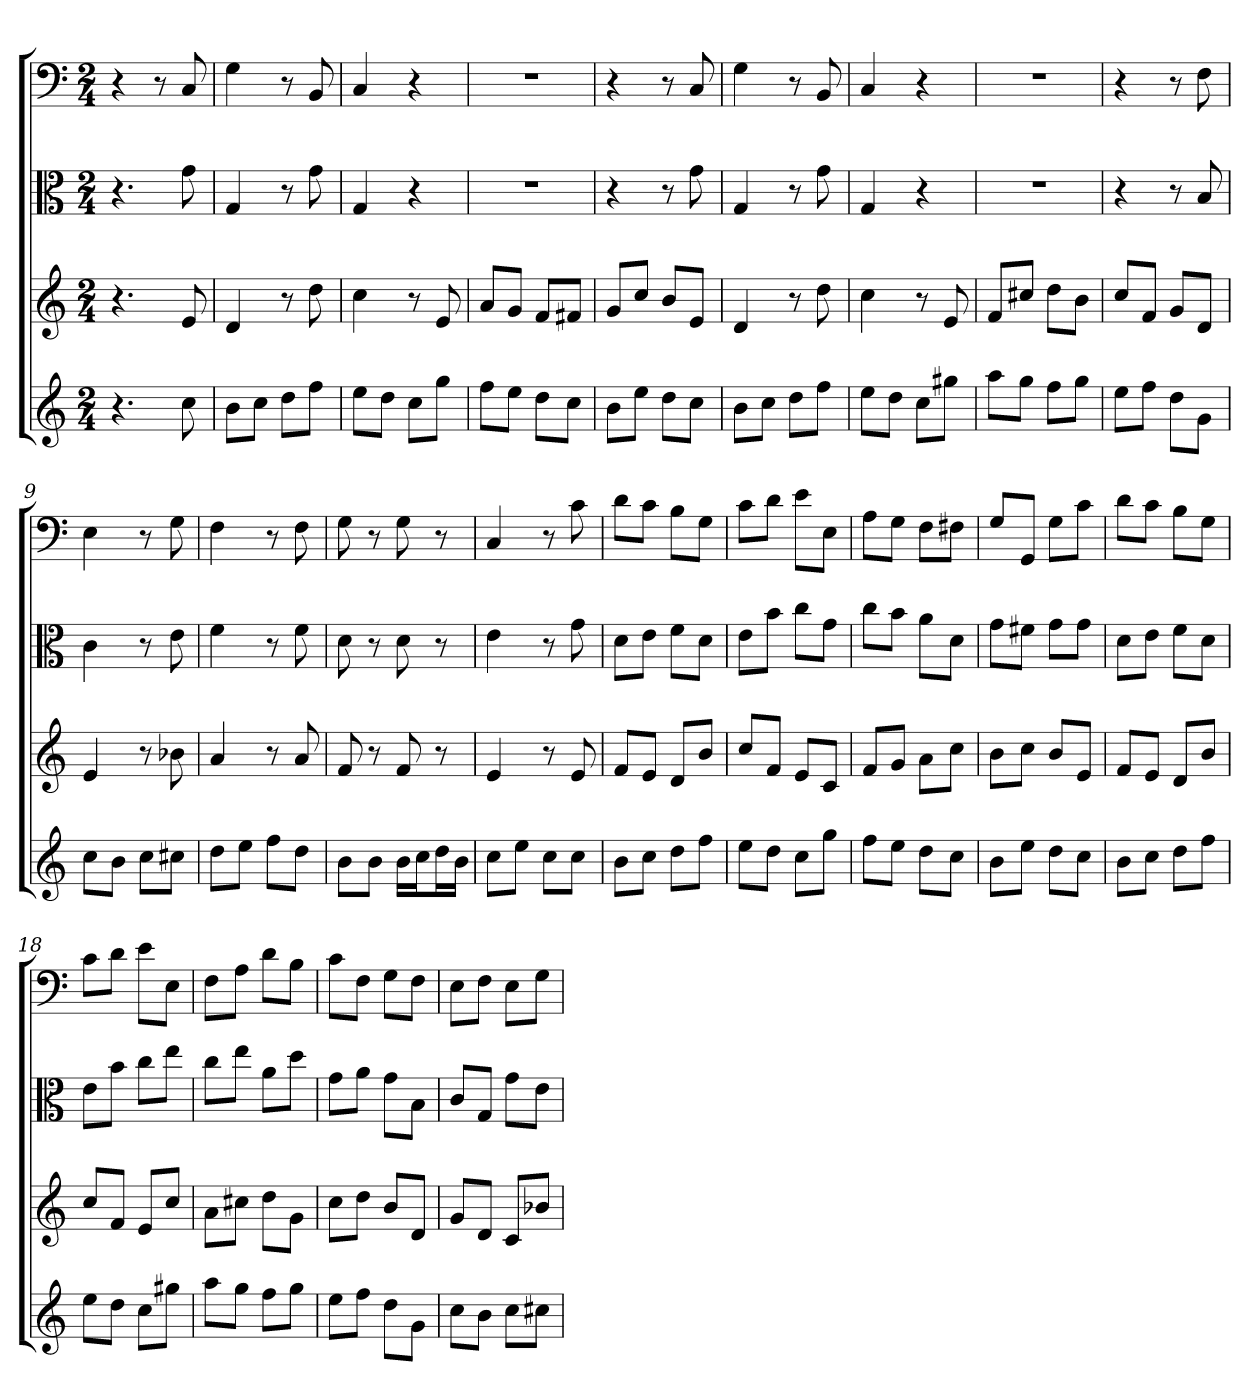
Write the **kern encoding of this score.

**kern	**kern	**kern	**kern
*part4	*part3	*part2	*part1
*staff4	*staff3	*staff2	*staff1
*	*	*clefC3	*clefF4
*k[]	*k[]	*k[]	*k[]
*C:	*C:	*C:	*C:
*M2/4	*M2/4	*M2/4	*M2/4
=	=	=	=
4.r	4.r	4.r	4r
.	.	.	8r
8cc	8e	8g	8C
=1	=1	=1	=1
8bL	4d	4G	4G
8ccJ	.	.	.
8ddL	8r	8r	8r
8ffJ	8dd	8g	8BB
=2	=2	=2	=2
8eeL	4cc	4G	4C
8ddJ	.	.	.
8ccL	8r	4r	4r
8ggJ	8e	.	.
=3	=3	=3	=3
8ffL	8aL	2r	2r
8eeJ	8gJ	.	.
8ddL	8fL	.	.
8ccJ	8f#XJ	.	.
=4	=4	=4	=4
8bL	8gL	4r	4r
8eeJ	8ccJ	.	.
8ddL	8bL	8r	8r
8ccJ	8eJ	8g	8C
=5	=5	=5	=5
8bL	4d	4G	4G
8ccJ	.	.	.
8ddL	8r	8r	8r
8ffJ	8dd	8g	8BB
=6	=6	=6	=6
8eeL	4cc	4G	4C
8ddJ	.	.	.
8ccL	8r	4r	4r
8gg#XJ	8e	.	.
=7	=7	=7	=7
8aaL	8fL	2r	2r
8ggJ	8cc#XJ	.	.
8ffL	8ddL	.	.
8ggJ	8bJ	.	.
=8	=8	=8	=8
8eeL	8ccL	4r	4r
8ffJ	8fJ	.	.
8ddL	8gL	8r	8r
8gJ	8dJ	8B	8F
=9	=9	=9	=9
8ccL	4e	4c	4E
8bJ	.	.	.
8ccL	8r	8r	8r
8cc#XJ	8b-X	8e	8G
=10	=10	=10	=10
8ddL	4a	4f	4F
8eeJ	.	.	.
8ffL	8r	8r	8r
8ddJ	8a	8f	8F
=11	=11	=11	=11
8bL	8f	8d	8G
8bJ	8r	8r	8r
16bLL	8f	8d	8G
16ccJ	.	.	.
16ddL	8r	8r	8r
16bJJ	.	.	.
=12	=12	=12	=12
8ccL	4e	4e	4C
8eeJ	.	.	.
8ccL	8r	8r	8r
8ccJ	8e	8g	8c
=13	=13	=13	=13
8bL	8fL	8d\L	8d\L
8ccJ	8eJ	8e\J	8c\J
8ddL	8dL	8f\L	8B\L
8ffJ	8bJ	8d\J	8G\J
=14	=14	=14	=14
8eeL	8ccL	8e\L	8c\L
8ddJ	8fJ	8b\J	8d\J
8ccL	8eL	8cc\L	8e\L
8ggJ	8cJ	8g\J	8E\J
=15	=15	=15	=15
8ffL	8fL	8cc\L	8A\L
8eeJ	8gJ	8b\J	8G\J
8ddL	8aL	8a\L	8F\L
8ccJ	8ccJ	8d\J	8F#X\J
=16	=16	=16	=16
8bL	8bL	8g\L	8G/L
8eeJ	8ccJ	8f#X\J	8GG/J
8ddL	8bL	8g\L	8G\L
8ccJ	8eJ	8g\J	8c\J
=17	=17	=17	=17
8bL	8fL	8d\L	8d\L
8ccJ	8eJ	8e\J	8c\J
8ddL	8dL	8f\L	8B\L
8ffJ	8bJ	8d\J	8G\J
=18	=18	=18	=18
8eeL	8ccL	8e\L	8c\L
8ddJ	8fJ	8b\J	8d\J
8ccL	8eL	8cc\L	8e\L
8gg#XJ	8ccJ	8ee\J	8E\J
=19	=19	=19	=19
8aaL	8aL	8cc\L	8F\L
8ggJ	8cc#XJ	8ee\J	8A\J
8ffL	8ddL	8a\L	8d\L
8ggJ	8gJ	8dd\J	8B\J
=20	=20	=20	=20
8eeL	8ccL	8g\L	8c\L
8ffJ	8ddJ	8a\J	8F\J
8ddL	8bL	8g\L	8G\L
8gJ	8dJ	8B\J	8F\J
=21	=21	=21	=21
8ccL	8gL	8c/L	8E\L
8bJ	8dJ	8G/J	8F\J
8ccL	8cL	8g\L	8E\L
8cc#XJ	8b-XJ	8e\J	8G\J
=	=	=	=
*-	*-	*-	*-
